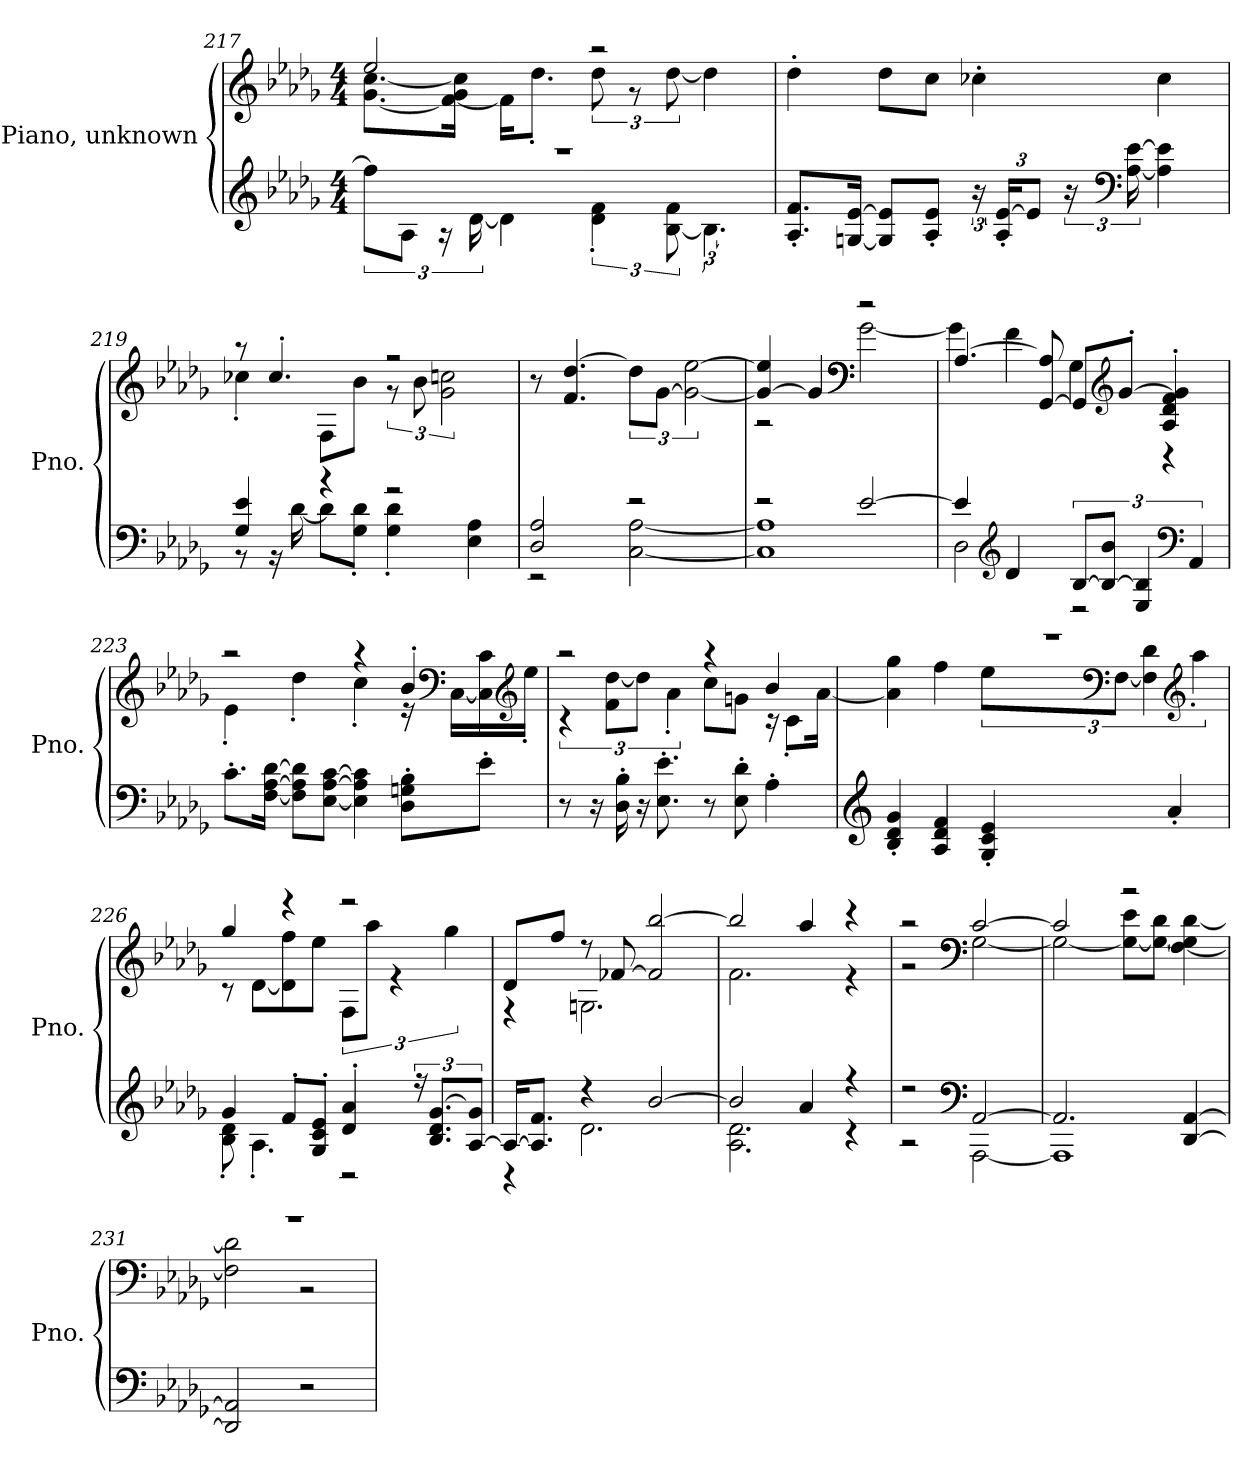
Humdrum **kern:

**kern	**kern
*part1	*part1
*staff2	*staff1
*I"Piano, unknown	*
*I'Pno.	*
*clefG2	*clefG2
*k[b-e-a-d-g-]	*k[b-e-a-d-g-]
*M4/4	*M4/4
=217	=217
*^	*^
1r	12ff\L]	2ee-/	[8.g-\ [8.cc\L
.	12A-\J	.	.
.	24r	.	.
.	.	.	[16f\ 16g-\] 16cc\]Jk
.	[24d-\	.	.
.	4d-\]	.	16f\KL]
.	.	.	8.dd-'\J
.	6d-\' 6f\'	2r	12dd-\
.	.	.	12r
.	[12B-\ 12f\	.	[12dd-\
.	6.B-\]	.	4dd-\]
*v	*v	*	*
*	*v	*v
!!LO:LB:g=z
=218	=218
8.A-/' 8.f/'L	4dd-'\
[16Gn/ [16e-/Jk	.
8G/] 8e-/]L	8dd-\L
8A-/' 8e-/'J	8cc\J
24r	4cc-X'\
24A-/' [24e-/'KL	.
12e-/J]	.
24r	.
*clefF4	*
[24A-\ [24e-\	.
4A-\] 4e-\]	4cc-\
=219	=219
*^	*^
4G-/ 4e-/	8r	8r	4cc-X'\
.	16r	4.cc-'/	.
.	[16d-\	.	.
4r	8d-\L]	.	8F\L
.	8G-\' 8d-\'J	.	8b-\J
2r	4G-\' 4d-\'	2r	12r
.	.	.	12b-\
.	.	.	3g-\ 3ccn\
.	4E-\ 4A-\	.	.
*	*	*v	*v
=220	=220	=220
2D-/ 2A-/	2r	8r
.	.	4.f/ [4.dd-/
2r	[2C\ [2A-\	12dd-\L]
.	.	[12g-\J
.	.	3g-\_ [3ee-\
=221	=221	=221
*	*	*^
2r	1C] 1A-]	4g-/_ 4ee-/]	2r
.	.	4g-/]	.
*	*	*clefF4	*
[2e-/	.	2r	[2g-\
!!LO:LB:g=z	!!
=222	=222	=222	=222
4e-/]	2D-\	[4.A-/	4g-\]
*clefG2	*	*	*
4d-/	.	.	4f\
.	.	[8GG-/ 8A-/]	.
[12B-/L	2r	8GG-/L]	4G-\
12B-/_ 12b-/J	.	.	.
*	*	*clefG2	*
.	.	[8g-'/J	.
6E-/ 6B-/]	.	.	.
.	.	4A-/' 4d-/' 4f/' 4g-/]'	4r
*clefF4	*	*	*
6AA-/	.	.	.
*v	*v	*	*
=223	=223	=223
8.c'\L	2r	4e-'\
[16F\ [16A-\ [16d-\Jk	.	.
8F\] 8A-\] 8d-\]L	.	4dd-'\
[8E-\ [8A-\ [8c\J	.	.
4E-\] 4A-\] 4c\]	4r	4cc'\
8D-\' 8Gn\' 8B-\'L	4b-'/	16r
*	*clefF4	*
.	.	[16C\LL
8e-'\J	.	16C\] 16c\
*	*clefG2	*
.	.	16ee-'\JJ
=224	=224	=224
8r	2r	6r
16r	.	.
.	.	12f\ [12dd-\L
16D-\' 16B-\'	.	.
16r	.	12dd-\J]
8.E-\' 8.e-\'	.	.
.	.	6a-'\
8r	4r	8cc\L
8E-\' 8d-\'	.	8gn\J
4A-'\	4b-/	16r
.	.	8c'\L
.	.	[16a-\Jk
!!LO:PB:g=z	!!
=225	=225	=225
*clefG2	*	*
4B-/' 4d-/' 4g-/'	1r	4a-\] 4gg-\
4A-/ 4d-/ 4f/	.	4ff\
4G-/' 4c/' 4e-/'	.	12ee-\L
*	*clefF4	*
.	.	[12F\J
.	.	6F\] 6d-\
4a-'/	.	.
*	*clefG2	*
.	.	6aa-'\
=226	=226	=226
*^	*	*
4g-/	8B-\' 8d-\'	4gg-/	8r
.	4.A-'\	.	[8d-\L
8f'/L	.	4r	8d-\] 8ff\
8G-/' 8c/' 8e-/'J	.	.	8ee-\J
4d-/' 4a-/'	2r	2r	12F\L
.	.	.	12aa-\J
.	.	.	6r
24r	.	.	.
12.B-/ 12.d-/ [12.g-/L	.	.	.
.	.	.	6gg-\
[12A-/ 12g-/]J	.	.	.
=227	=227	=227	=227
16A-/KL_	4r	8d-/L	4r
8.A-/] 8.f/J	.	.	.
.	.	8ff/J	.
4r	2.d-\	8r	2.Gn\
.	.	[8f-X/	.
[2b-/	.	2f-/] [2bb-/	.
=228	=228	=228	=228
2b-/]	2.A-\ 2.d-\	2bb-/]	2.f\
4a-/	.	4aa-/	.
4r	4r	4r	4r
!!LO:LB:g=z	!!
=229	=229	=229	=229
2r	2r	2r	2r
*clefF4	*	*clefF4	*
[2AA-/	[2AAA-\	[2c/	[2G-\
=230	=230	=230	=230
2.AA-/]	1AAA-]	2c/]	2G-\_
.	.	2r	8G-\_ 8e-\L
.	.	.	8G-\_ 8d-\J
[4DD-/ [4AA-/	.	.	[4F\ 4G-\] [4d-\
*v	*v	*	*
=231	=231	=231
2DD-/] 2AA-/]	1r	2F\] 2d-\]
2r	.	2r
*	*v	*v
=	=
*-	*-
